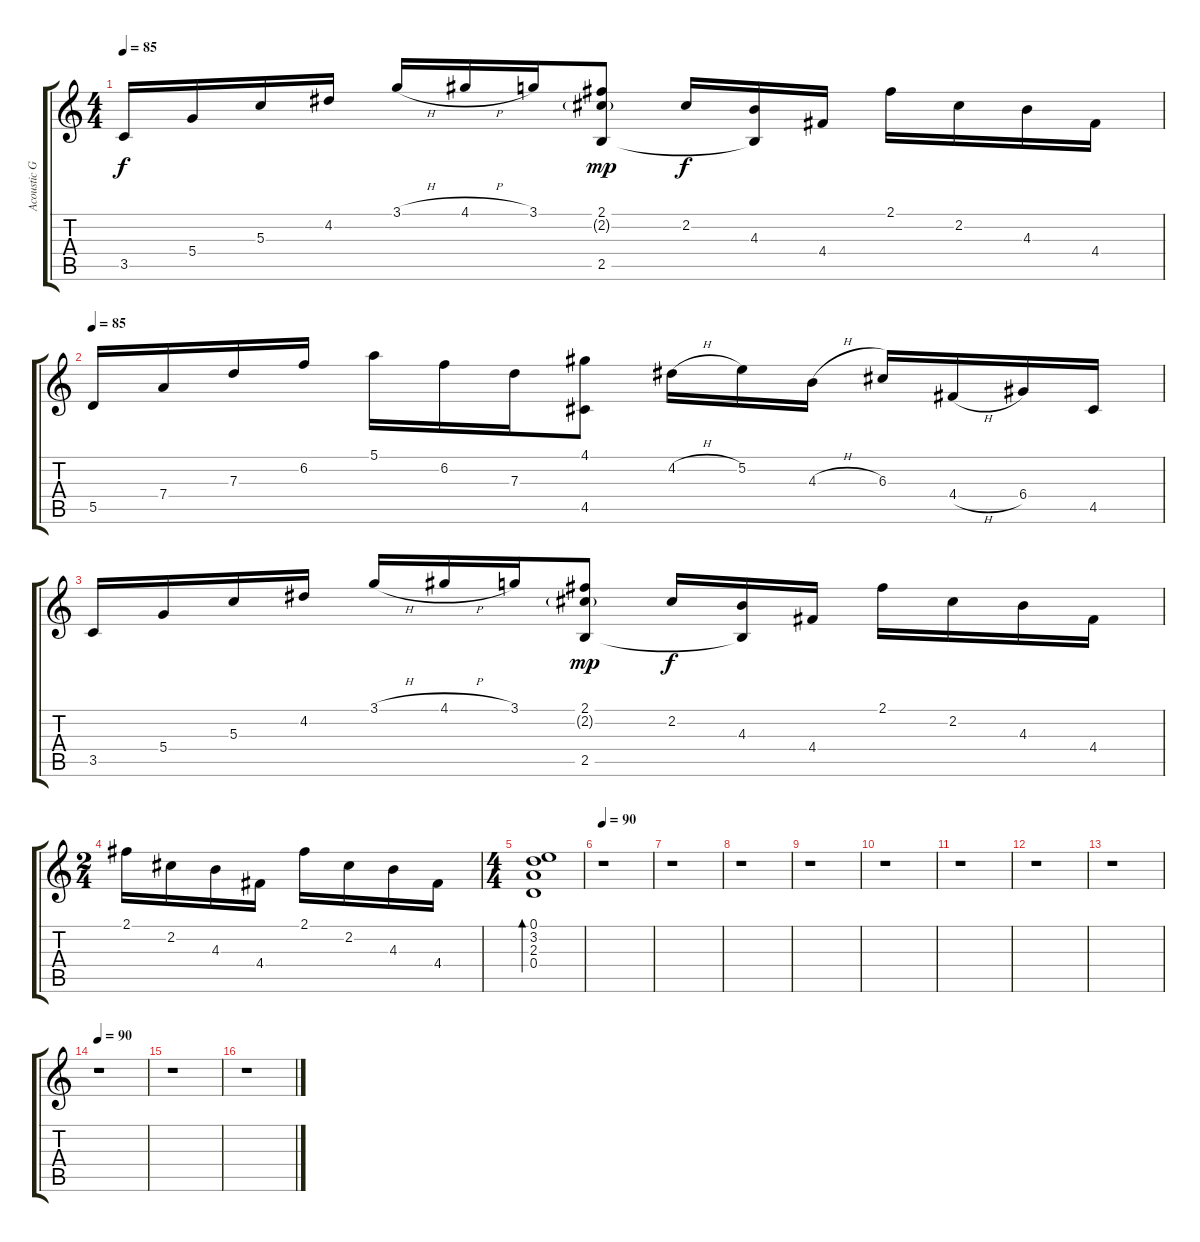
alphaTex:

\track ("Acoustic Guitar" "Acoustic G") {instrument acousticguitarsteel}
\staff {score tabs}
\tuning (E4 B3 G3 D3 A2 D2) {hide}
\ts (4 4)
\tempo 85
\clef g2
\ks c
3.5.16{dy f} 5.4.16 5.3.16 4.2.16 3.1{h}.16 4.1{h}.16 3.1.16 (2.1 2.2{g} 2.5).8{dy mp} 2.2.16{dy f} (4.3 2.5{t}).16 4.4.16 2.1.16 2.2.16 4.3.16 4.4.16 |
\tempo 85
5.5.16 7.4.16 7.3.16 6.2.16 5.1.16 6.2.16 7.3.16 (4.1 4.5).8 4.2{h}.16 5.2.16 4.3{h}.16 6.3.16 4.4{h}.16 6.4.16 4.5.16 |
3.5.16 5.4.16 5.3.16 4.2.16 3.1{h}.16 4.1{h}.16 3.1.16 (2.1 2.2{g} 2.5).8{dy mp} 2.2.16{dy f} (4.3 2.5{t}).16 4.4.16 2.1.16 2.2.16 4.3.16 4.4.16 |
\ts (2 4)
2.1.16 2.2.16 4.3.16 4.4.16 2.1.16 2.2.16 4.3.16 4.4.16 |
\ts (4 4)
(0.1 3.2 2.3 0.4).1{bd 120} |
\tempo 90
r.1 |
r.1 |
r.1 |
r.1 |
r.1 |
r.1 |
r.1 |
r.1 |
\tempo 90
r.1 |
r.1 |
r.1
